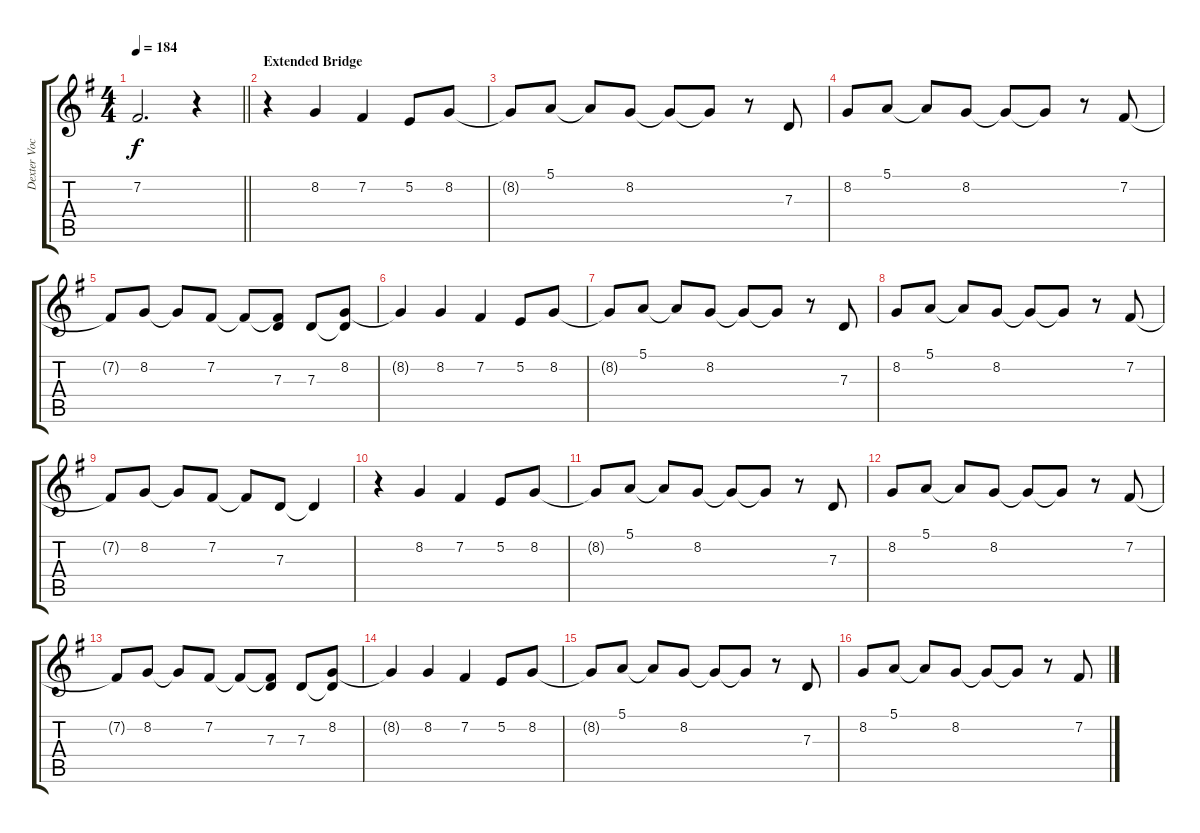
\track ("Dexter Vocals" "Dexter Voc") {instrument tenorsax}
\staff {score tabs}
\tuning (E4 B3 G3 D3 A2 E2) {hide}
\ts (4 4)
\tempo 184
\clef g2
\barLineRight lightlight
\ks eminor
7.2.2{d dy f} r.4 |
\section ("" "Extended Bridge")
r.4 8.2.4 7.2.4 5.2.8 8.2.8 |
8.2{t}.8 5.1.8 5.1{t}.8 8.2.8 8.2{t}.8 8.2{t}.8 r.8 7.3.8 |
8.2.8 5.1.8 5.1{t}.8 8.2.8 8.2{t}.8 8.2{t}.8 r.8 7.2.8 |
7.2{t}.8 8.2.8 8.2{t}.8 7.2.8 7.2{t}.8 (7.2{t} 7.3).8 7.3.8 (8.2 7.3{t}).8 |
8.2{t}.4 8.2.4 7.2.4 5.2.8 8.2.8 |
8.2{t}.8 5.1.8 5.1{t}.8 8.2.8 8.2{t}.8 8.2{t}.8 r.8 7.3.8 |
8.2.8 5.1.8 5.1{t}.8 8.2.8 8.2{t}.8 8.2{t}.8 r.8 7.2.8 |
7.2{t}.8 8.2.8 8.2{t}.8 7.2.8 7.2{t}.8 7.3.8 7.3{t}.4 |
r.4 8.2.4 7.2.4 5.2.8 8.2.8 |
8.2{t}.8 5.1.8 5.1{t}.8 8.2.8 8.2{t}.8 8.2{t}.8 r.8 7.3.8 |
8.2.8 5.1.8 5.1{t}.8 8.2.8 8.2{t}.8 8.2{t}.8 r.8 7.2.8 |
7.2{t}.8 8.2.8 8.2{t}.8 7.2.8 7.2{t}.8 (7.2{t} 7.3).8 7.3.8 (8.2 7.3{t}).8 |
8.2{t}.4{volume 8} 8.2.4 7.2.4 5.2.8 8.2.8 |
8.2{t}.8 5.1.8 5.1{t}.8 8.2.8 8.2{t}.8 8.2{t}.8 r.8 7.3.8 |
8.2.8 5.1.8 5.1{t}.8 8.2.8 8.2{t}.8 8.2{t}.8 r.8 7.2.8
